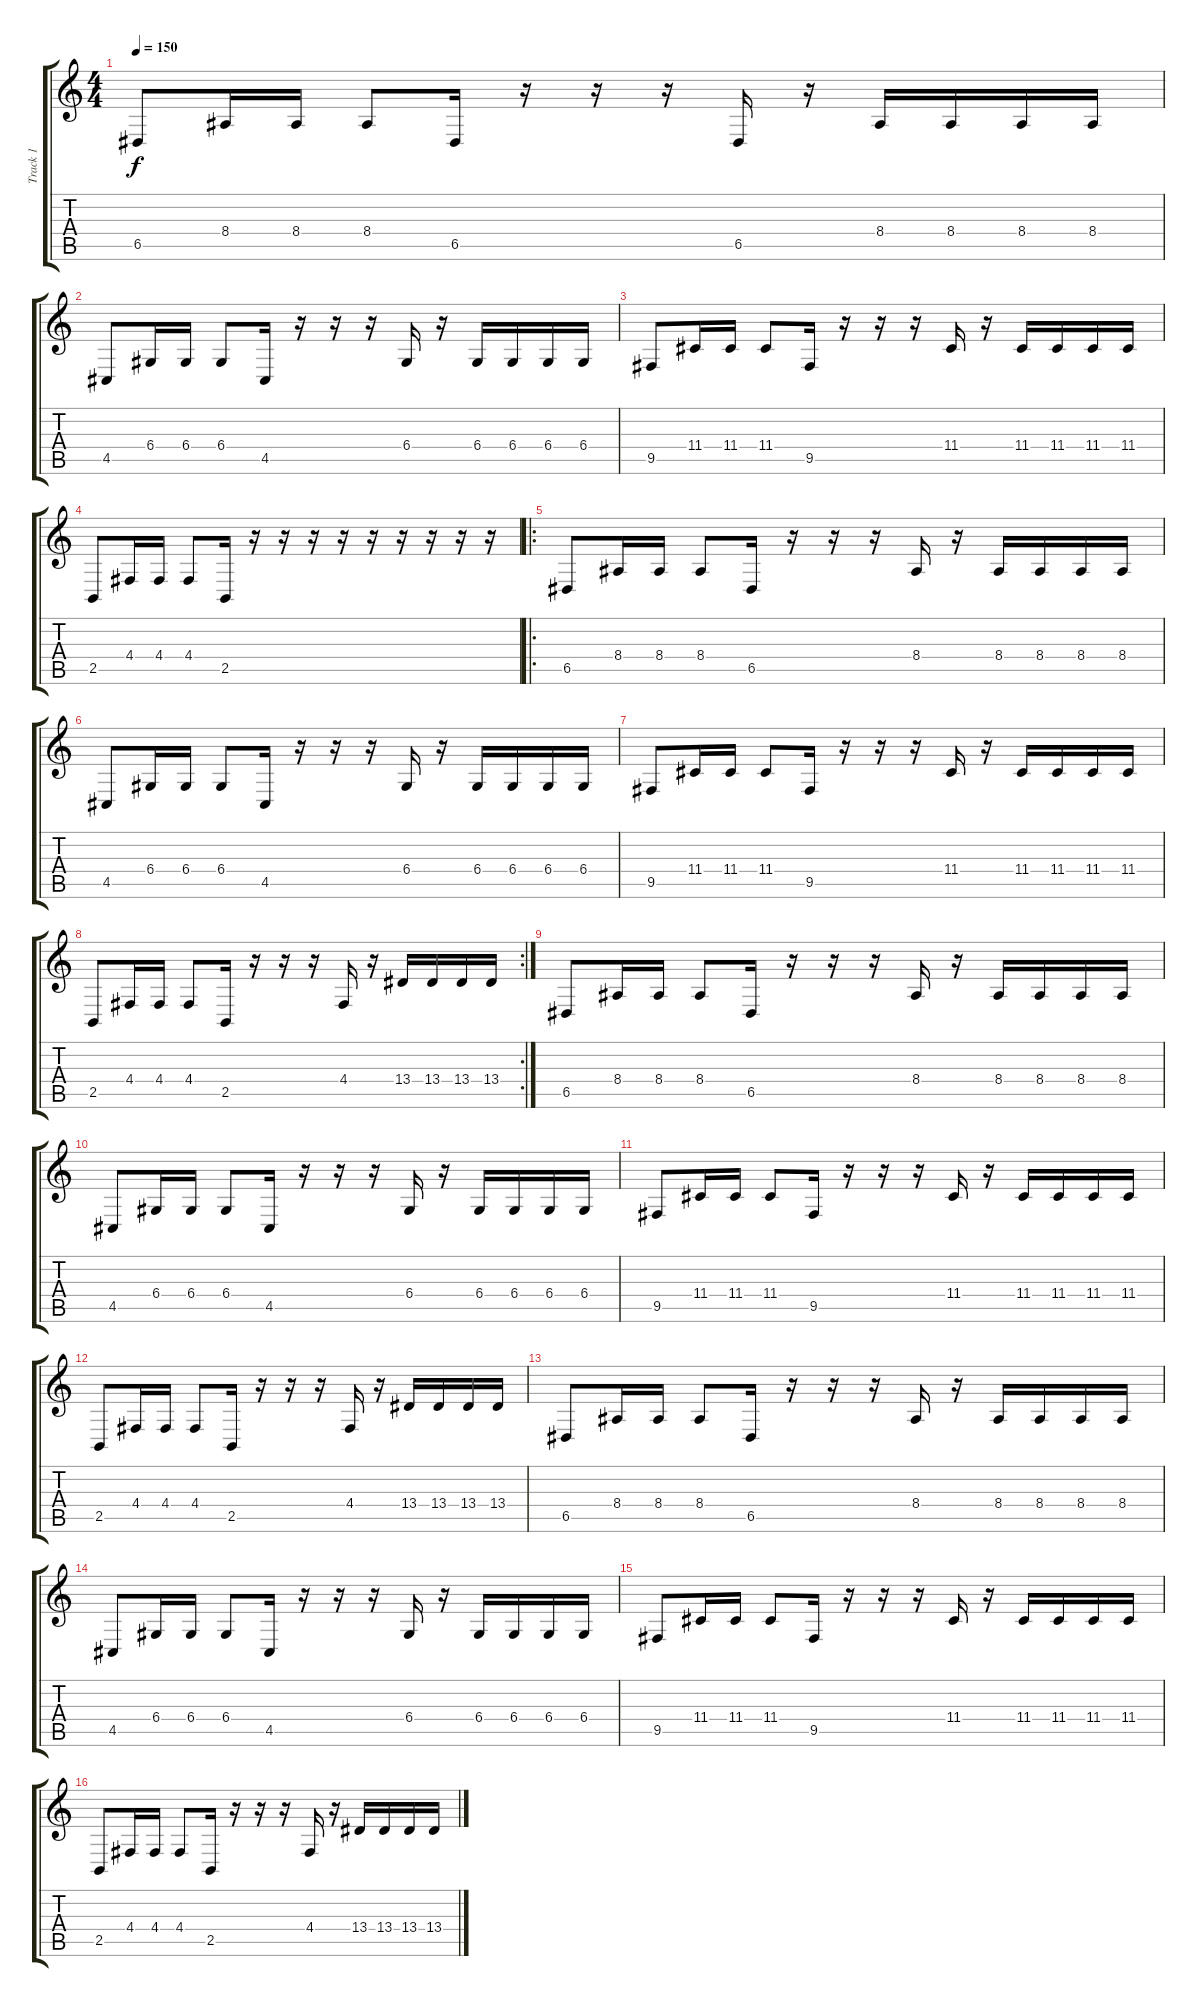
\track ("Track 1" "Track 1") {instrument lead1square}
\staff {score tabs}
\tuning (E4 B3 G3 D3 A2 E2) {hide}
\ts (4 4)
\tempo 150
\clef g2
\ks c
6.5.8{dy f volume 16} 8.4.16 8.4.16 8.4.8 6.5.16 r.16 r.16 r.16 6.5.16 r.16 8.4.16 8.4.16 8.4.16 8.4.16 |
4.5.8 6.4.16 6.4.16 6.4.8 4.5.16 r.16 r.16 r.16 6.4.16 r.16 6.4.16 6.4.16 6.4.16 6.4.16 |
9.5.8 11.4.16 11.4.16 11.4.8 9.5.16 r.16 r.16 r.16 11.4.16 r.16 11.4.16 11.4.16 11.4.16 11.4.16 |
2.5.8 4.4.16 4.4.16 4.4.8 2.5.16 r.16 r.16 r.16 r.16 r.16 r.16 r.16 r.16 r.16 |
\ro
6.5.8 8.4.16 8.4.16 8.4.8 6.5.16 r.16 r.16 r.16 8.4.16 r.16 8.4.16 8.4.16 8.4.16 8.4.16 |
4.5.8 6.4.16 6.4.16 6.4.8 4.5.16 r.16 r.16 r.16 6.4.16 r.16 6.4.16 6.4.16 6.4.16 6.4.16 |
9.5.8 11.4.16 11.4.16 11.4.8 9.5.16 r.16 r.16 r.16 11.4.16 r.16 11.4.16 11.4.16 11.4.16 11.4.16 |
\rc 2
2.5.8 4.4.16 4.4.16 4.4.8 2.5.16 r.16 r.16 r.16 4.4.16 r.16 13.4.16 13.4.16 13.4.16 13.4.16 |
6.5.8 8.4.16 8.4.16 8.4.8 6.5.16 r.16 r.16 r.16 8.4.16 r.16 8.4.16 8.4.16 8.4.16 8.4.16 |
4.5.8 6.4.16 6.4.16 6.4.8 4.5.16 r.16 r.16 r.16 6.4.16 r.16 6.4.16 6.4.16 6.4.16 6.4.16 |
9.5.8 11.4.16 11.4.16 11.4.8 9.5.16 r.16 r.16 r.16 11.4.16 r.16 11.4.16 11.4.16 11.4.16 11.4.16 |
2.5.8 4.4.16 4.4.16 4.4.8 2.5.16 r.16 r.16 r.16 4.4.16 r.16 13.4.16 13.4.16 13.4.16 13.4.16 |
6.5.8 8.4.16 8.4.16 8.4.8 6.5.16 r.16 r.16 r.16 8.4.16 r.16 8.4.16 8.4.16 8.4.16 8.4.16 |
4.5.8 6.4.16 6.4.16 6.4.8 4.5.16 r.16 r.16 r.16 6.4.16 r.16 6.4.16 6.4.16 6.4.16 6.4.16 |
9.5.8 11.4.16 11.4.16 11.4.8 9.5.16 r.16 r.16 r.16 11.4.16 r.16 11.4.16 11.4.16 11.4.16 11.4.16 |
2.5.8 4.4.16 4.4.16 4.4.8 2.5.16 r.16 r.16 r.16 4.4.16 r.16 13.4.16 13.4.16 13.4.16 13.4.16{volume 2}
